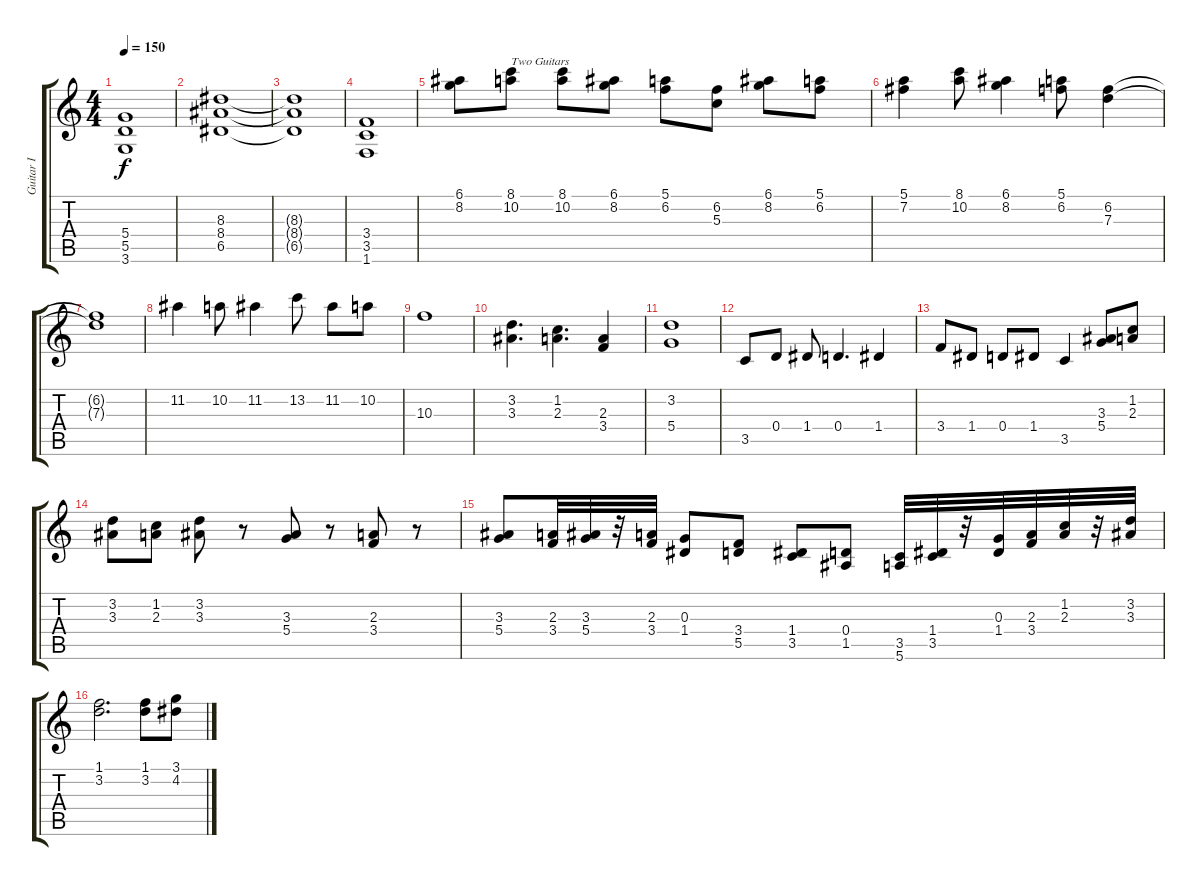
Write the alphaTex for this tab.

\track ("Guitar I" "Guitar I") {instrument distortionguitar}
\staff {score tabs}
\tuning (E4 B3 G3 D3 A2 E2) {hide}
\ts (4 4)
\tempo 150
\clef g2
\ks c
(5.4{t} 5.5{t} 3.6{t}).1{dy f} |
(8.3 8.4 6.5).1 |
(8.3{t} 8.4{t} 6.5{t}).1 |
(3.4 3.5 1.6).1 |
(6.1 8.2).8{volume 16} (8.1 10.2).8{txt "Two Guitars"} (8.1 10.2).8 (6.1 8.2).8 (5.1 6.2).8 (6.2 5.3).8 (6.1 8.2).8 (5.1 6.2).8 |
(5.1 7.2).4 (8.1 10.2).8 (6.1 8.2).4 (5.1 6.2).8 (6.2 7.3).4 |
(6.2{t} 7.3{t}).1 |
11.2.4 10.2.8 11.2.4 13.2.8 11.2.8 10.2.8 |
10.3.1 |
(3.2 3.3).4{d} (1.2 2.3).4{d} (2.3 3.4).4 |
(3.2 5.4).1 |
3.5.8 0.4.8 1.4.8 0.4.4{d} 1.4.4 |
3.4.8 1.4.8 0.4.8 1.4.8 3.5.4 (3.3 5.4).8 (1.2 2.3).8 |
(3.2 3.3).8 (1.2 2.3).8 (3.2 3.3).8 r.8 (3.3 5.4).8 r.8 (2.3 3.4).8 r.8 |
(3.3 5.4).8 (2.3 3.4).32 (3.3 5.4).32 r.32 (2.3 3.4).32 (0.3 1.4).8 (3.4 5.5).8 (1.4 3.5).8 (0.4 1.5).8 (3.5 5.6).32 (1.4 3.5).32 r.32 (0.3 1.4).32 (2.3 3.4).32 (1.2 2.3).32 r.32 (3.2 3.3).32 |
(1.1 3.2).2{d} (1.1 3.2).8 (3.1 4.2).8
